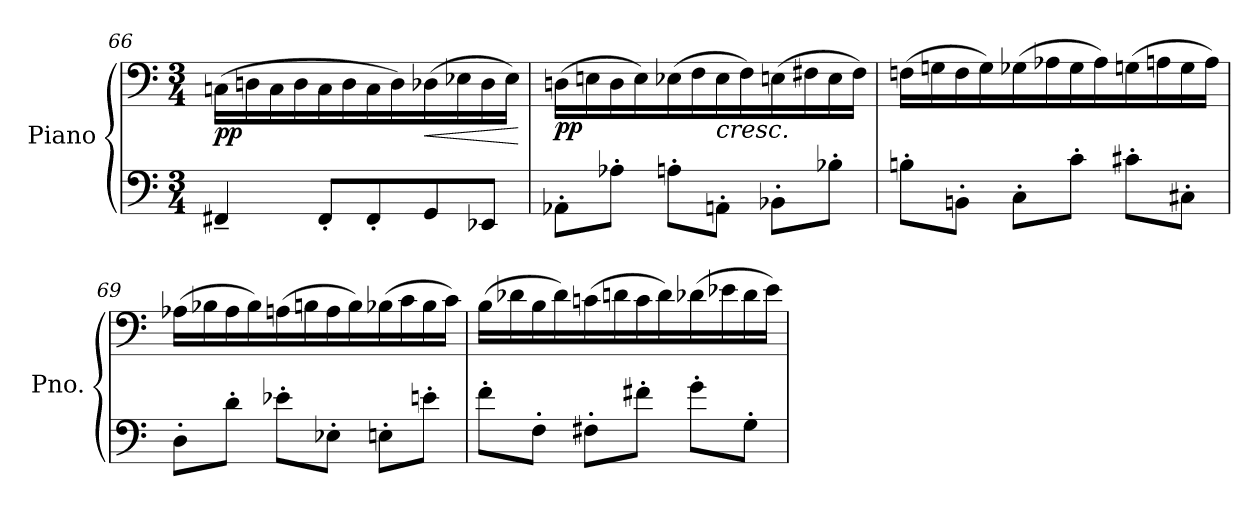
**kern	**kern	**dynam
*part1	*part1	*part1
*staff2	*staff1	*staff1/2
*I"Piano	*	*
*I'Pno.	*	*
*clefF4	*clefF4	*
*k[]	*k[]	*
*M3/4	*M3/4	*
=66	=66	=66
!	!	!LO:DY:b
4FF#X~/	(>16Cn\LL	pp
.	16Dn\	.
.	16C\	.
.	16D\	.
8FF#'/L	16C\	.
.	16D\	.
8FF#'/	16C\	.
.	16D\)	.
!	!	!LO:HP:b
8GG/	(>16D-X\	<
.	16E-X\	.
8EE-X/J	16D-\	.
.	16E-\JJ)	.
.	.	[
=67	=67	=67
!	!	!LO:DY:b
8AA-X'\L	(>16Dn\LL	pp
.	16En\	.
8A-X'\J	16D\	.
.	16E\)	.
8An'\L	(>16E-X\	.
.	16F\	.
!	!	!LO:HP:b
8AAn'\J	16E-\	<
.	16F\)	.
8BB-X'\L	(>16En\	.
.	16F#X\	.
8B-X'\J	16E\	.
.	16F#\JJ)	.
!!LO:LB:g=z
=68	=68	=68
8Bn'\L	(>16Fn\LL	.
.	16Gn\	.
8BBn'\J	16F\	.
.	16G\)	.
8C'\L	(>16G-X\	.
.	16A-X\	.
8c'\J	16G-\	.
.	16A-\)	.
8c#X'\L	(>16Gn\	.
.	16An\	.
8C#X'\J	16G\	.
.	16A\JJ)	.
=69	=69	=69
8D'\L	(>16A-X\LL	.
!	!	!LO:DY:b
.	16B-X\	other-dynamics
8d'\J	16A-\	.
.	16B-\)	.
8e-X'\L	(>16An\	.
.	16Bn\	.
8E-X'\J	16A\	.
.	16B\)	.
8En'\L	(>16B-X\	.
.	16c\	.
8en'\J	16B-\	.
.	16c\JJ)	.
!!LO:LB:g=z
=70	=70	=70
8f'\L	(>16B\LL	.
.	16d-X\	.
8F'\J	16B\	.
.	16d-\)	.
8F#X'\L	(>16cn\	.
.	16dn\	.
8f#X'\J	16c\	.
.	16d\)	.
8g'\L	(>16d-X\	.
.	16e-X\	.
8G'\J	16d-\	.
.	16e-\JJ)	.
.	.	[
=	=	=
*-	*-	*-
